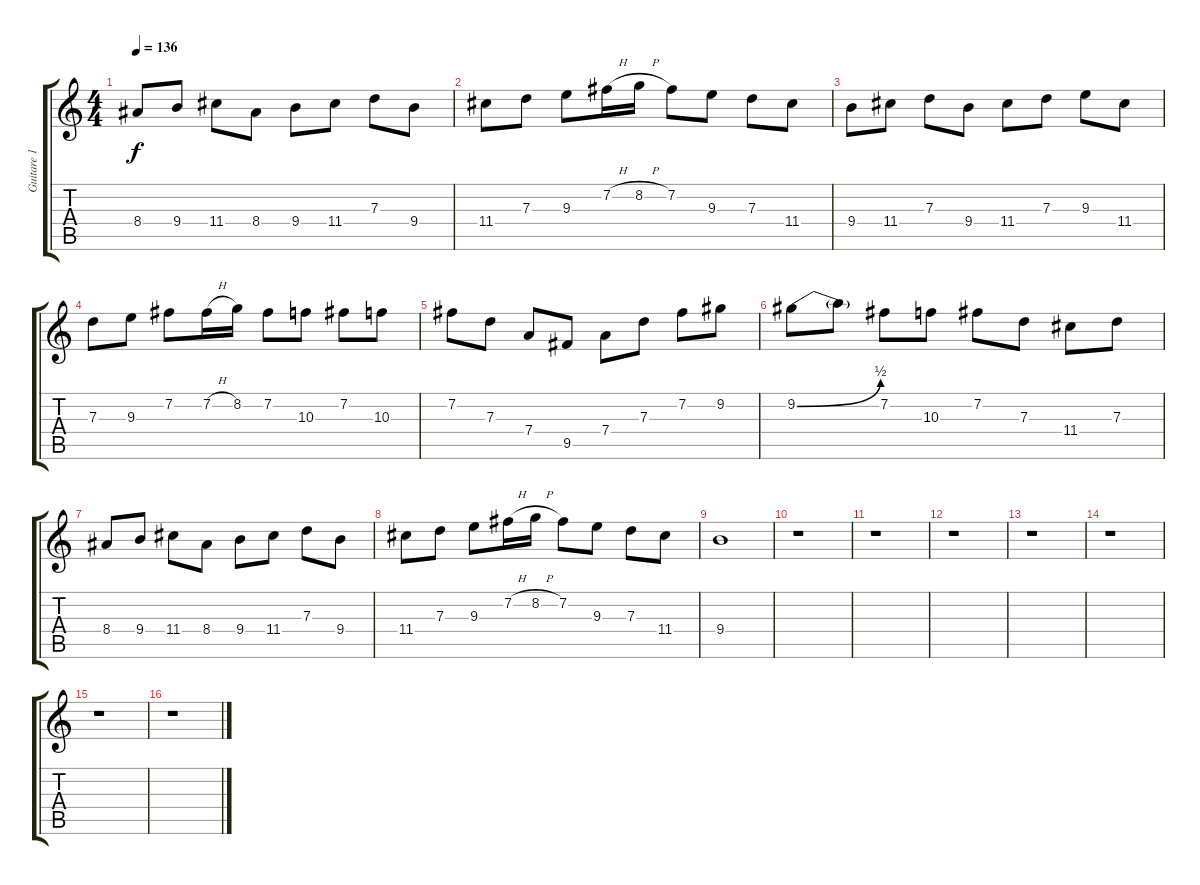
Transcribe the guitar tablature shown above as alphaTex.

\track ("Guitare 1" "Guitare 1") {instrument overdrivenguitar}
\staff {score tabs}
\tuning (E4 B3 G3 D3 A2 E2) {hide}
\ts (4 4)
\tempo 136
\clef g2
\ks c
8.4.8{dy f} 9.4.8 11.4.8 8.4.8 9.4.8 11.4.8 7.3.8 9.4.8 |
11.4.8 7.3.8 9.3.8 7.2{h}.16 8.2{h}.16 7.2.8 9.3.8 7.3.8 11.4.8 |
9.4.8 11.4.8 7.3.8 9.4.8 11.4.8 7.3.8 9.3.8 11.4.8 |
7.3.8 9.3.8 7.2.8 7.2{h}.16 8.2.16 7.2.8 10.3.8 7.2.8 10.3.8 |
7.2.8 7.3.8 7.4.8 9.5.8 7.4.8 7.3.8 7.2.8 9.2.8 |
9.2{be (bend 0 0 60 2)}.8 9.2{t}.8 7.2.8 10.3.8 7.2.8 7.3.8 11.4.8 7.3.8 |
8.4.8 9.4.8 11.4.8 8.4.8 9.4.8 11.4.8 7.3.8 9.4.8 |
11.4.8 7.3.8 9.3.8 7.2{h}.16 8.2{h}.16 7.2.8 9.3.8 7.3.8 11.4.8 |
9.4.1 |
r.1 |
r.1 |
r.1 |
r.1 |
r.1 |
r.1 |
r.1
